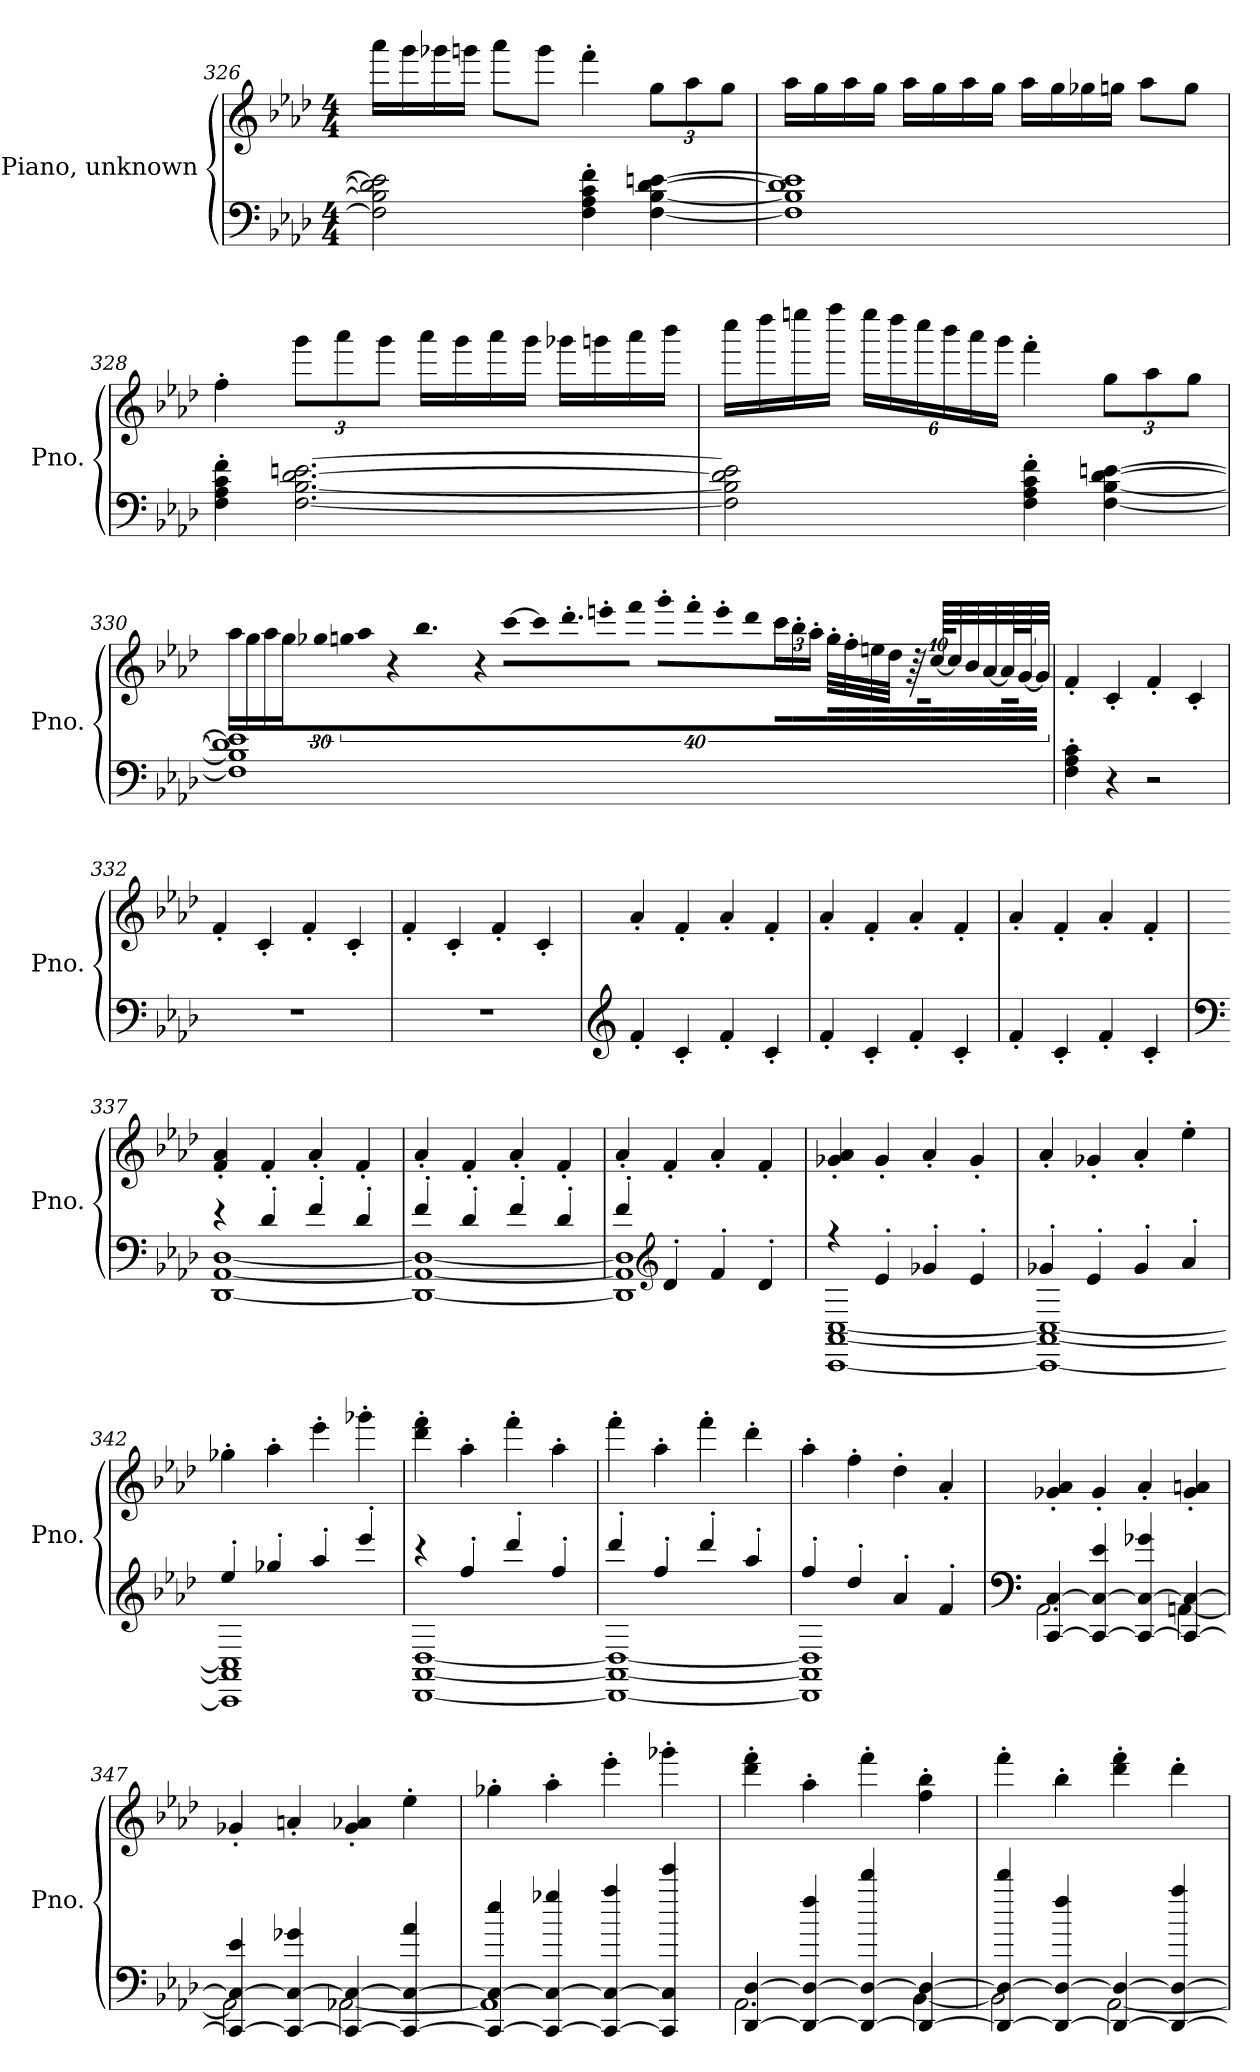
**kern	**kern
*part1	*part1
*staff2	*staff1
*I"Piano, unknown	*
*I'Pno.	*
!!LO:LB:g=z
*clefF4	*clefG2
*k[b-e-a-d-]	*k[b-e-a-d-]
*M4/4	*M4/4
=326	=326
2F\] 2B-\] 2d-\] 2e\]	16aaa-\LL
.	16ggg\
.	16ggg-X\
.	16gggn\JJ
.	8aaa-\L
.	8ggg\J
4F\' 4A-\' 4c\' 4f\'	4fff'\
*	*Xbrackettup
[4F\ [4B-\ [4d-\ [4en\	12gg\L
.	12aa-\
.	12gg\J
=327	=327
1F] 1B-] 1d-] 1e]	16aa-\LL
.	16gg\
.	16aa-\
.	16gg\JJ
.	16aa-\LL
.	16gg\
.	16aa-\
.	16gg\JJ
.	16aa-\LL
.	16gg\
.	16gg-X\
.	16ggn\JJ
.	8aa-\L
.	8gg\J
!!LO:LB:g=z
=328	=328
4F\' 4A-\' 4c\' 4f\'	4ff'\
[2.F\ [2.B-\ [2.d-\ [2.en\	12ggg\L
.	12aaa-\
.	12ggg\J
.	16aaa-\LL
.	16ggg\
.	16aaa-\
.	16ggg\JJ
.	16ggg-X\LL
.	16gggn\
.	16aaa-\
.	16bbb-\JJ
=329	=329
2F\] 2B-\] 2d-\] 2e\]	16cccc\LL
.	16dddd-\
.	16eeeen\
.	16ffff\JJ
.	24eeee\LL
.	24dddd-\
.	24cccc\
.	24bbb-\
.	24aaa-\
.	24ggg\JJ
4F\' 4A-\' 4c\' 4f\'	4fff'\
[4F\ [4B-\ [4d-\ [4en\	12gg\L
.	12aa-\
.	12gg\J
!!LO:LB:g=z
=330	=330
1F] 1B-] 1d-] 1e]	16aa-\LL
.	16gg\
.	16aa-\
.	16gg\
*	*brackettup
!	!LO:N:vis=64
.	960%17gg-X\KL
!	!LO:N:vis=32
.	640%23ggn\
!	!LO:N:vis=64
.	960%17aa-\JJJk
!	!LO:N:vis=128
.	1920%17r
!	!LO:N:vis=64.
.	640%17bb-\
.	1920ryy
!	!LO:N:vis=128
.	1920%17r
!	!LO:N:vis=256
.	[1920%17ccc\KLLLL
.	64ccc\J]
.	32.ddd-'\
.	32eeen'\
.	32fff\JJJ
.	32ggg'\LLL
.	32fff'\
.	32eee'\
.	32ddd-\J
*	*Xbrackettup
.	24ccc\
.	24bb-'\
.	24aa-'\JJ
*	*brackettup
.	40gg'\LLL
.	40ff'\
.	40een\
.	40dd-\JJJ
.	80r
.	[80cc/KLLL
*	*Xbrackettup
.	40cc/]
.	40b-/
.	[40a-/
.	80a-/L]
.	[80g/J
.	40g/JJJ]
!!LO:LB:g=z
=331	=331
4F\' 4A-\' 4c\'	4f'/
4r	4c'/
2r	4f'/
.	4c'/
=332	=332
1r	4f'/
.	4c'/
.	4f'/
.	4c'/
=333	=333
1r	4f'/
.	4c'/
.	4f'/
.	4c'/
=334	=334
*clefG2	*
4f'/	4a-'/
4c'/	4f'/
4f'/	4a-'/
4c'/	4f'/
=335	=335
4f'/	4a-'/
4c'/	4f'/
4f'/	4a-'/
4c'/	4f'/
=336	=336
4f'/	4a-'/
4c'/	4f'/
4f'/	4a-'/
4c'/	4f'/
=337	=337
*clefF4	*
*^	*
4r	[1DD- [1AA- [1D-	4f/' 4a-/'
4d-'/	.	4f'/
4f'/	.	4a-'/
4d-'/	.	4f'/
!!LO:PB:g=z
=338	=338	=338
4f'/	1DD-_ 1AA-_ 1D-_	4a-'/
4d-'/	.	4f'/
4f'/	.	4a-'/
4d-'/	.	4f'/
=339	=339	=339
4f'/	1DD-] 1AA-] 1D-]	4a-'/
*clefG2	*	*
4d-'/	.	4f'/
4f'/	.	4a-'/
4d-'/	.	4f'/
=340	=340	=340
4r	[1CC [1AA- [1C	4g-X/' 4a-/'
4e-'/	.	4g-'/
4g-X'/	.	4a-'/
4e-'/	.	4g-'/
=341	=341	=341
4g-X'/	1CC_ 1AA-_ 1C_	4a-'/
4e-'/	.	4g-X'/
4g-'/	.	4a-'/
4a-'/	.	4ee-'\
=342	=342	=342
4ee-'/	1CC] 1AA-] 1C]	4gg-X'\
4gg-X'/	.	4aa-'\
4aa-'/	.	4eee-'\
4eee-'/	.	4ggg-X'\
=343	=343	=343
4r	[1DD- [1AA- [1D-	4ddd-\' 4fff\'
4ff'/	.	4aa-'\
4ddd-'/	.	4fff'\
4ff'/	.	4aa-'\
!!LO:LB:g=z
=344	=344	=344
4ddd-'/	1DD-_ 1AA-_ 1D-_	4fff'\
4ff'/	.	4aa-'\
4ddd-'/	.	4fff'\
4aa-'/	.	4ddd-'\
=345	=345	=345
4ff'/	1DD-] 1AA-] 1D-]	4aa-'\
4dd-'/	.	4ff'\
4a-'/	.	4dd-'\
4f'/	.	4a-'/
=346	=346	=346
*clefF4	*	*
[4CC/ [4C/	2.AA-\	4g-X/' 4a-/'
4CC/_ 4C/_ 4e-/	.	4g-'/
4CC/_ 4C/_ 4g-X/	.	4a-'/
4CC/_ 4C/_	[4AAn\	4g-/' 4an/'
=347	=347	=347
4CC/_ 4C/_ 4e-/	2AA\]	4g-X'/
4CC/_ 4C/_ 4g-X/	.	4an'/
4CC/_ 4C/_	[2AA-X\	4g-/' 4a-X/'
4CC/_ 4C/_ 4a-/	.	4ee-'\
=348	=348	=348
4CC/_ 4C/_ 4ee-/	1AA-]	4gg-X'\
4CC/_ 4C/_ 4gg-X/	.	4aa-'\
4CC/_ 4C/_ 4aa-/	.	4eee-'\
4CC/] 4C/] 4eee-/	.	4ggg-X'\
!!LO:LB:g=z
=349	=349	=349
[4DD-/ [4D-/	2.AA-\	4ddd-\' 4fff\'
4DD-/_ 4D-/_ 4ff/	.	4aa-'\
4DD-/_ 4D-/_ 4ddd-/	.	4fff'\
4DD-/_ 4D-/_	[4BB-\	4ff\' 4bb-\'
=350	=350	=350
4DD-/_ 4D-/_ 4ddd-/	2BB-\]	4fff'\
4DD-/_ 4D-/_ 4ff/	.	4bb-'\
4DD-/_ 4D-/_	[2AA-\	4ddd-\' 4fff\'
4DD-/_ 4D-/_ 4aa-/	.	4ddd-'\
*v	*v	*
=	=
*-	*-
